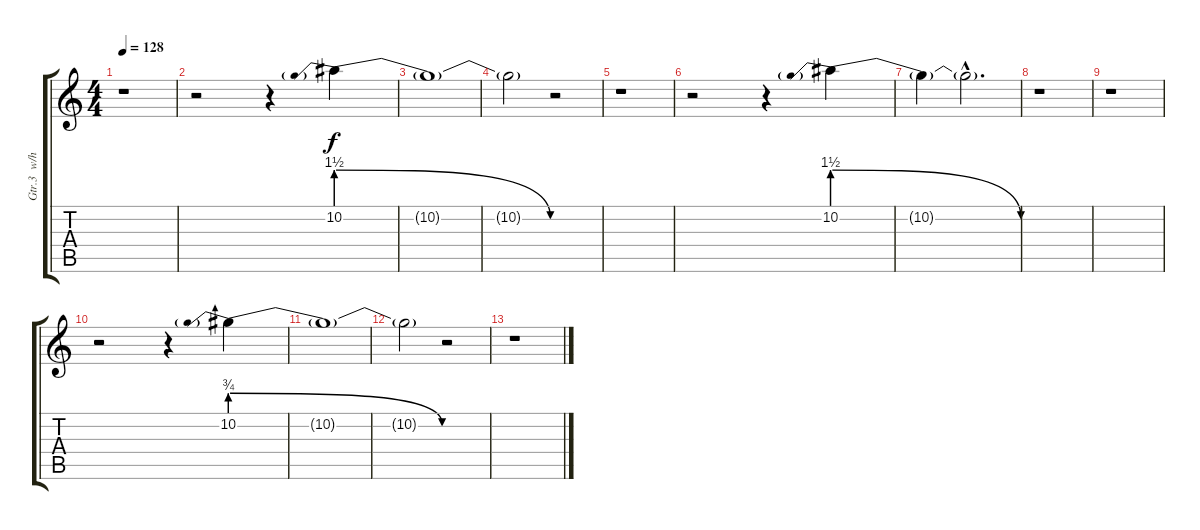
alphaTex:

\track ("Gtr.3  w/heavy reverb" "Gtr.3  w/h") {instrument electricguitarclean}
\staff {score tabs}
\tuning (D4 A3 F3 C3 G2 C2) {hide}
\ts (4 4)
\tempo 128
\clef g2
\ks c
r.1{dy f} |
r.2 r.4 10.2{be (prebendrelease 0 6 60 0)}.4 |
10.2{t}.1 |
10.2{t}.2 r.2 |
r.1 |
r.2 r.4 10.2{be (prebendrelease 0 6 60 0)}.4 |
10.2{t}.4 10.2{hac t}.2{d} |
r.1 |
r.1 |
r.2 r.4 10.2{be (prebendrelease 0 3 60 0)}.4 |
10.2{t}.1 |
10.2{t}.2 r.2 |
r.1
